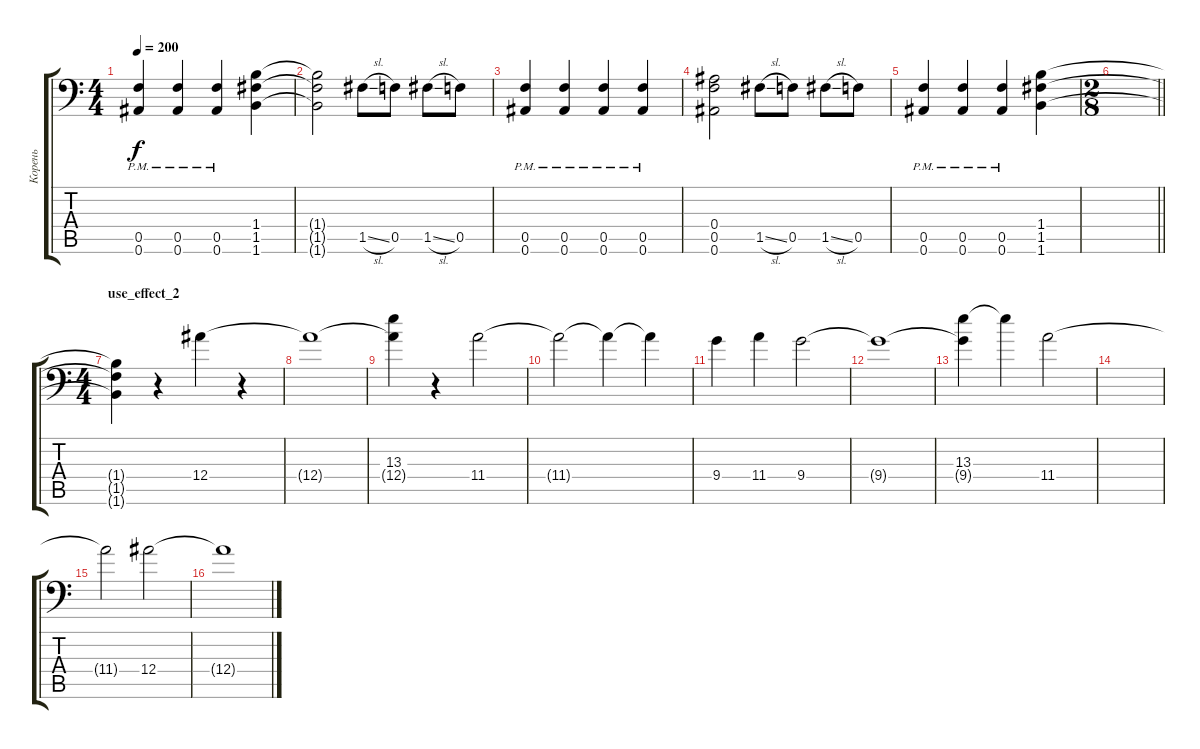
\track ("Корень" "Корень") {instrument distortionguitar}
\staff {score tabs}
\tuning (C4 G3 Eb3 Bb2 F2 Bb1) {hide}
\ts (4 4)
\tempo 200
\clef f4
\ks c
(0.5{pm} 0.6{pm}).4{dy f} (0.5{pm} 0.6{pm}).4 (0.5{pm} 0.6{pm}).4 (1.4 1.5 1.6).4 |
(1.4{t} 1.5{t} 1.6{t}).2 1.5{sl}.8 0.5.8 1.5{sl}.8 0.5.8 |
(0.5{pm} 0.6{pm}).4 (0.5{pm} 0.6{pm}).4 (0.5{pm} 0.6{pm}).4 (0.5{pm} 0.6{pm}).4 |
(0.4 0.5 0.6).2 1.5{sl}.8 0.5.8 1.5{sl}.8 0.5.8 |
(0.5{pm} 0.6{pm}).4 (0.5{pm} 0.6{pm}).4 (0.5{pm} 0.6{pm}).4 (1.4 1.5 1.6).4 |
\ts (2 8)
\barLineRight lightlight
|
\ts (4 4)
\section ("" "use_effect_2")
(1.4{t} 1.5{t} 1.6{t}).4 r.4 12.4.4{instrument pad5bowed} r.4 |
12.4{t}.1 |
(13.3 12.4{t}).4 r.4 11.4.2 |
11.4{t}.2 11.4{t}.4 11.4{t}.4 |
9.4.4 11.4.4 9.4.2 |
9.4{t}.1 |
(13.3 9.4{t}).4 13.3{t}.4 11.4.2 |
|
11.4{t}.2 12.4.2 |
12.4{t}.1
